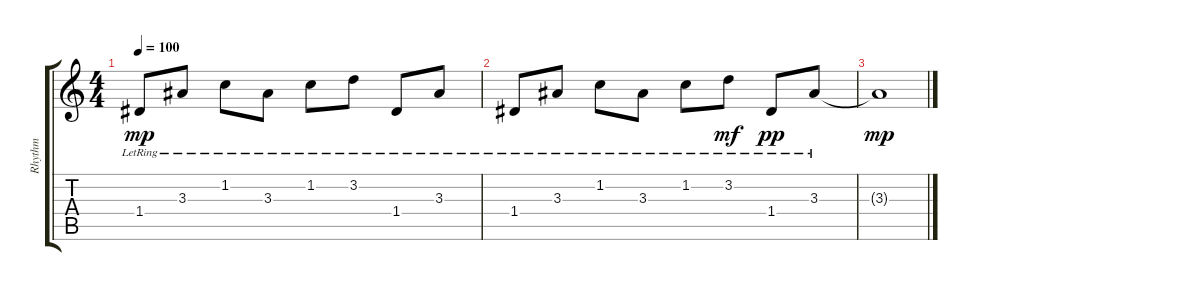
\track ("Rhythm" "Rhythm") {instrument acousticguitarsteel}
\staff {score tabs}
\tuning (E4 B3 G3 D3 A2 E2) {hide}
\ts (4 4)
\tempo 100
\clef g2
\ks c
1.4{lr}.8{dy mp} 3.3{lr}.8 1.2{lr}.8 3.3{lr}.8 1.2{lr}.8 3.2{lr}.8 1.4{lr}.8 3.3{lr}.8 |
1.4{lr}.8 3.3{lr}.8 1.2{lr}.8 3.3{lr}.8 1.2{lr}.8 3.2{lr}.8{dy mf} 1.4{lr}.8{dy pp} 3.3{lr}.8 |
3.3{t}.1{dy mp}
